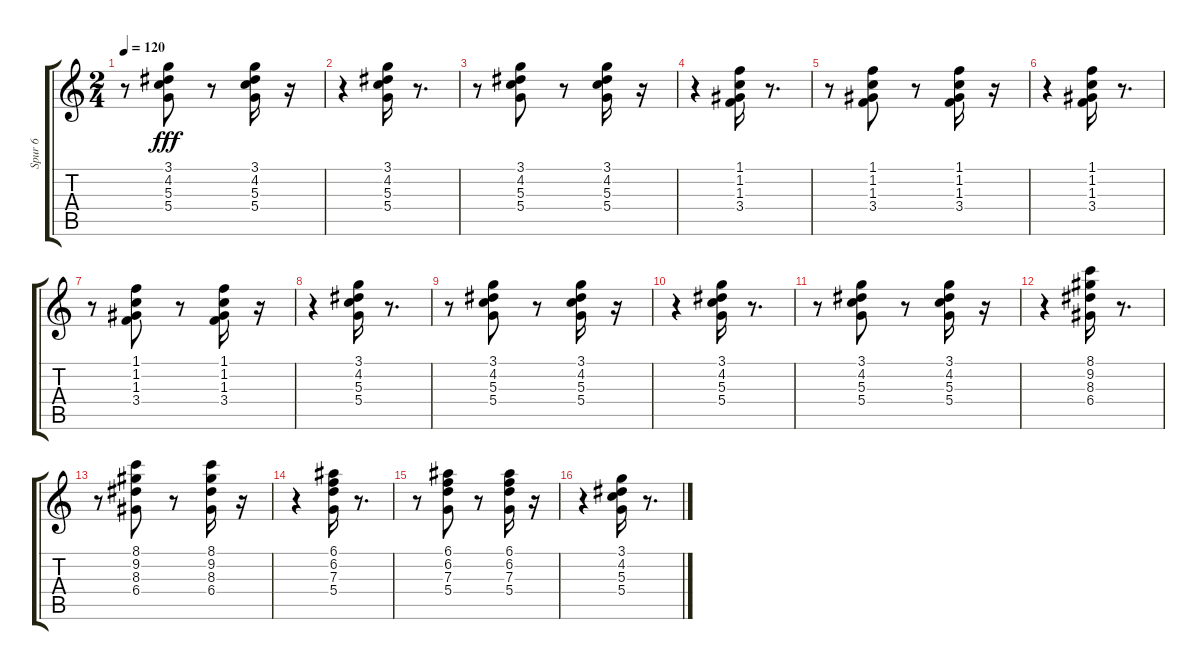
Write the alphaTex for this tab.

\track ("Spur 6" "Spur 6") {instrument acousticguitarnylon}
\staff {score tabs}
\tuning (E4 B3 G3 D3 A2 E2) {hide}
\ts (2 4)
\tempo 120
\clef g2
\ks c
r.8{dy fff} (3.1 4.2 5.3 5.4).8 r.8 (3.1 4.2 5.3 5.4).16 r.16 |
r.4 (3.1 4.2 5.3 5.4).16 r.8{d} |
r.8 (3.1 4.2 5.3 5.4).8 r.8 (3.1 4.2 5.3 5.4).16 r.16 |
r.4 (1.1 1.2 1.3 3.4).16 r.8{d} |
r.8 (1.1 1.2 1.3 3.4).8 r.8 (1.1 1.2 1.3 3.4).16 r.16 |
r.4 (1.1 1.2 1.3 3.4).16 r.8{d} |
r.8 (1.1 1.2 1.3 3.4).8 r.8 (1.1 1.2 1.3 3.4).16 r.16 |
r.4 (3.1 4.2 5.3 5.4).16 r.8{d} |
r.8 (3.1 4.2 5.3 5.4).8 r.8 (3.1 4.2 5.3 5.4).16 r.16 |
r.4 (3.1 4.2 5.3 5.4).16 r.8{d} |
r.8 (3.1 4.2 5.3 5.4).8 r.8 (3.1 4.2 5.3 5.4).16 r.16 |
r.4 (8.1 9.2 8.3 6.4).16 r.8{d} |
r.8 (8.1 9.2 8.3 6.4).8 r.8 (8.1 9.2 8.3 6.4).16 r.16 |
r.4 (6.1 6.2 7.3 5.4).16 r.8{d} |
r.8 (6.1 6.2 7.3 5.4).8 r.8 (6.1 6.2 7.3 5.4).16 r.16 |
r.4 (3.1 4.2 5.3 5.4).16 r.8{d}
